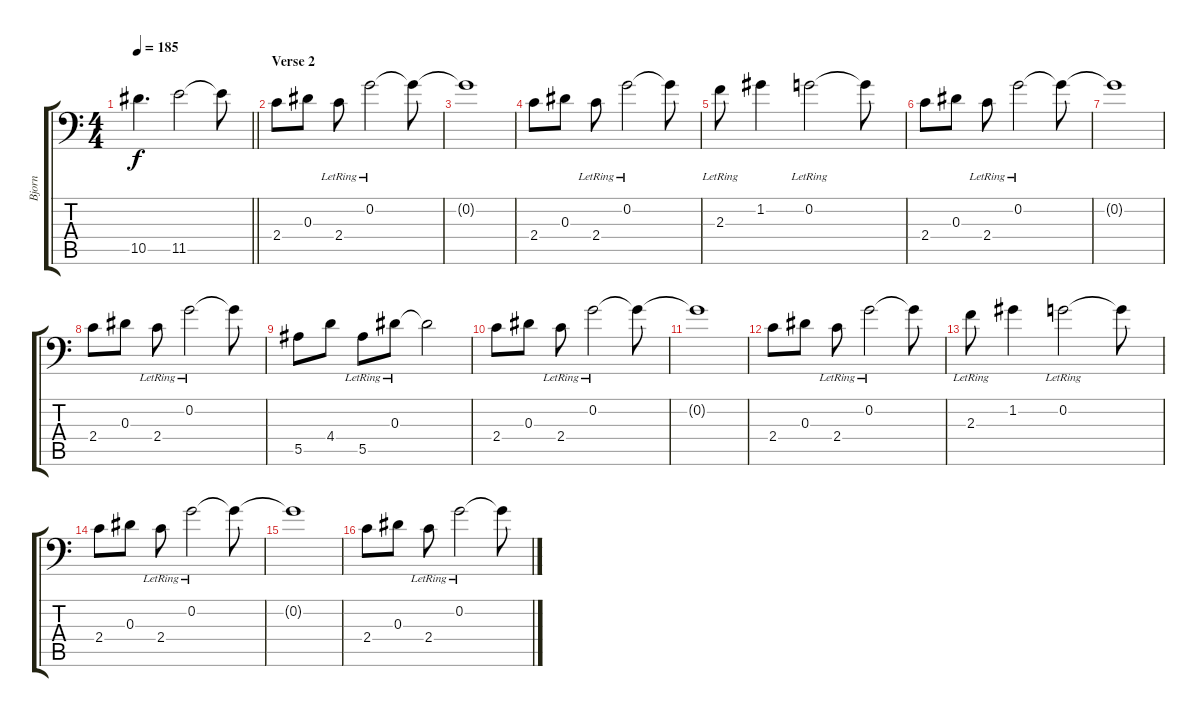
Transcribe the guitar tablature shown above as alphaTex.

\track ("Bjorn" "Bjorn") {instrument distortionguitar}
\staff {score tabs}
\tuning (C4 G3 Eb3 Bb2 F2 Bb1) {hide}
\ts (4 4)
\tempo 185
\clef f4
\barLineRight lightlight
\ks c
10.5{t}.4{d dy f} 11.5.2 11.5{t}.8 |
\section ("" "Verse 2")
2.4.8{instrument electricguitarclean} 0.3.8 2.4{lr}.8 0.2{lr}.2 0.2{t}.8 |
0.2{t}.1 |
2.4.8 0.3.8 2.4{lr}.8 0.2{lr}.2 0.2{t}.8 |
2.3{lr}.8 1.2.4 0.2{lr}.2 0.2{t}.8 |
2.4.8 0.3.8 2.4{lr}.8 0.2{lr}.2 0.2{t}.8 |
0.2{t}.1 |
2.4.8 0.3.8 2.4{lr}.8 0.2{lr}.2 0.2{t}.8 |
5.5.8 4.4.8 5.5{lr}.8 0.3{lr}.8 0.3{t}.2 |
2.4.8 0.3.8 2.4{lr}.8 0.2{lr}.2 0.2{t}.8 |
0.2{t}.1 |
2.4.8 0.3.8 2.4{lr}.8 0.2{lr}.2 0.2{t}.8 |
2.3{lr}.8 1.2.4 0.2{lr}.2 0.2{t}.8 |
2.4.8 0.3.8 2.4{lr}.8 0.2{lr}.2 0.2{t}.8 |
0.2{t}.1 |
2.4.8 0.3.8 2.4{lr}.8 0.2{lr}.2 0.2{t}.8
